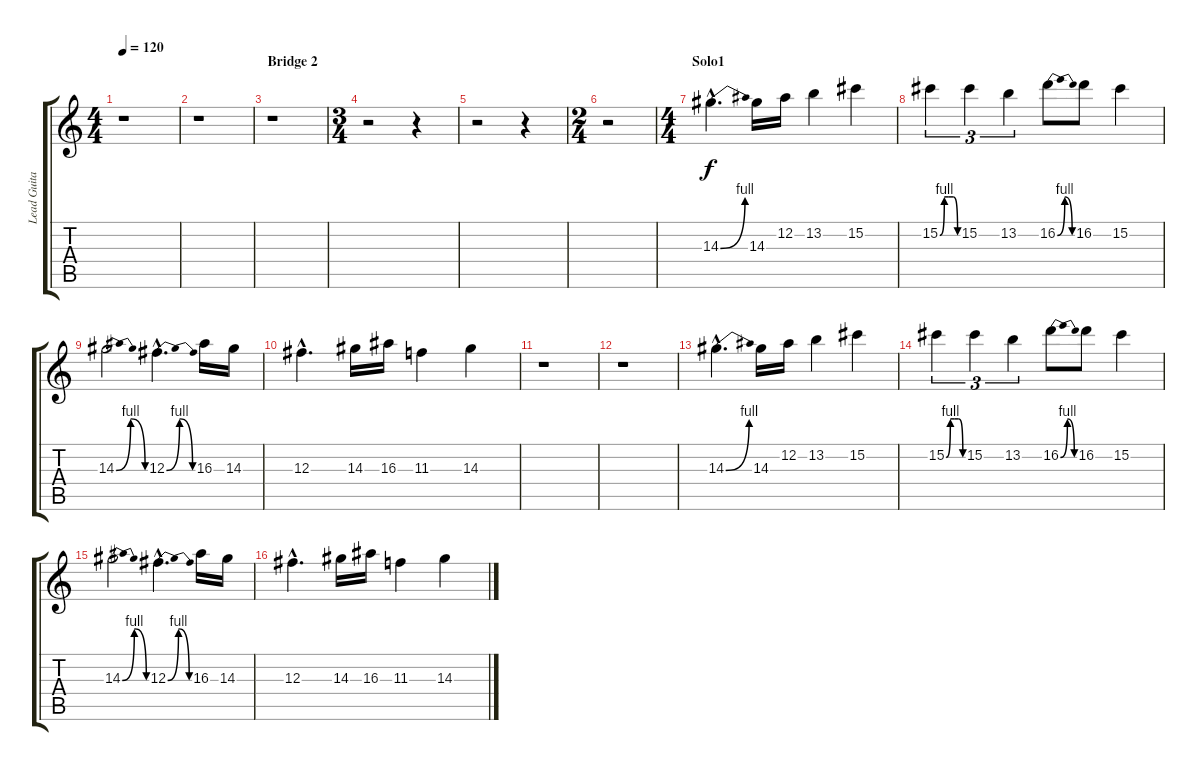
\track ("Lead Guitar 2" "Lead Guita") {instrument distortionguitar}
\staff {score tabs}
\tuning (Eb4 Bb3 Gb3 Db3 Ab2 Eb2) {hide}
\ts (4 4)
\tempo 120
\clef g2
\ks c
r.1{dy f} |
r.1 |
\section ("" "Bridge 2")
r.1 |
\ts (3 4)
r.2 r.4 |
r.2 r.4 |
\ts (2 4)
r.2 |
\ts (4 4)
\section ("" "Solo1")
14.3{be (bend 0 0 60 4) hac}.4{d} 14.3.16 12.2.16 13.2.4 15.2.4 |
15.2{be (custom 0 0 15 4 30 4 45 4 60 0)}.4{tu (3 2)} 15.2.4{tu (3 2)} 13.2.4{tu (3 2)} 16.2{be (bendrelease 0 0 10 4 55 4 60 0)}.8 16.2.8 15.2.4 |
14.3{be (bendrelease 0 0 10 4 55 4 60 0)}.2 12.3{be (bendrelease 0 0 10 4 55 4 60 0) hac}.4{d} 16.3.16 14.3.16 |
12.3{hac}.4{d} 14.3.16 16.3.16 11.3.4 14.3.4 |
r.1 |
r.1 |
14.3{be (bend 0 0 60 4) hac}.4{d} 14.3.16 12.2.16 13.2.4 15.2.4 |
15.2{be (custom 0 0 15 4 30 4 45 4 60 0)}.4{tu (3 2)} 15.2.4{tu (3 2)} 13.2.4{tu (3 2)} 16.2{be (bendrelease 0 0 10 4 55 4 60 0)}.8 16.2.8 15.2.4 |
14.3{be (bendrelease 0 0 10 4 55 4 60 0)}.2 12.3{be (bendrelease 0 0 10 4 55 4 60 0) hac}.4{d} 16.3.16 14.3.16 |
12.3{hac}.4{d} 14.3.16 16.3.16 11.3.4 14.3.4
